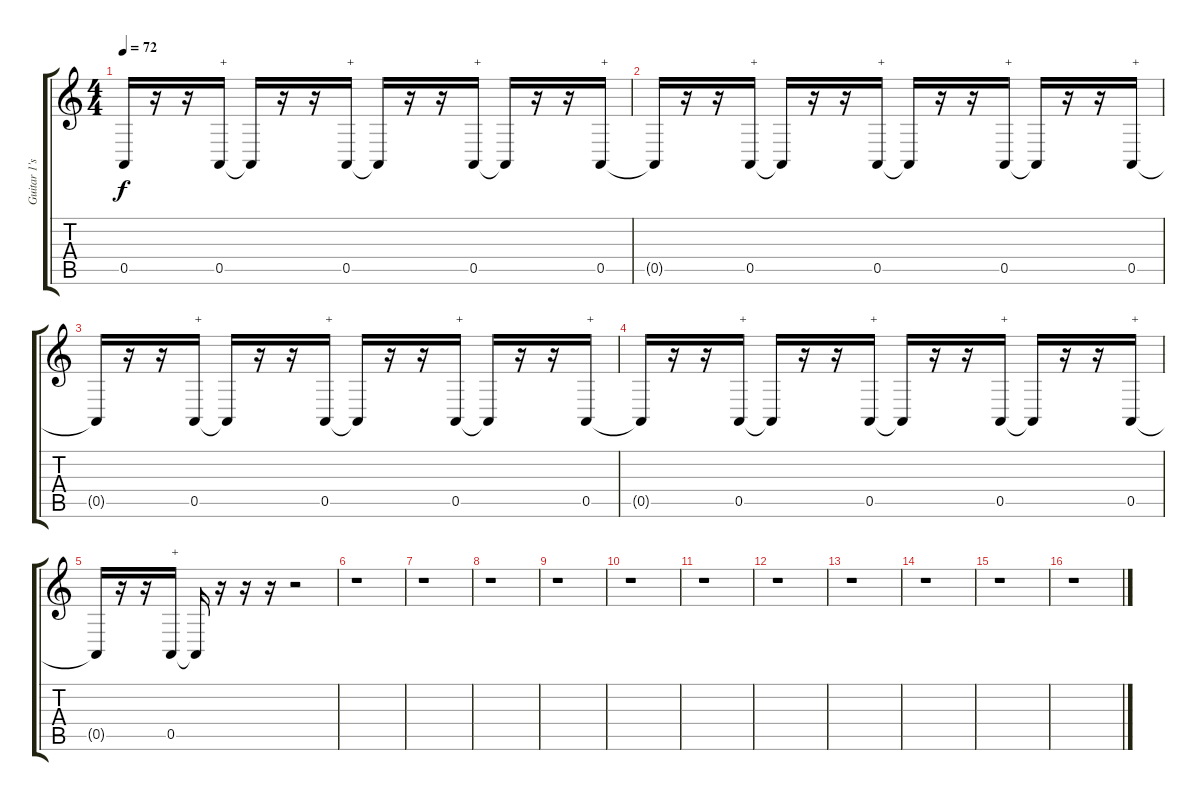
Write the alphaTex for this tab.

\track ("Guitar 1's wah treble" "Guitar 1's") {instrument lead4chiff}
\staff {score tabs}
\tuning (E4 B3 G3 D3 A2 E2) {hide}
\ts (4 4)
\tempo 72
\clef g2
\ks c
0.5{t}.16{dy f} r.16 r.16 0.5.16{txt "+"} 0.5{t}.16 r.16 r.16 0.5.16{txt "+"} 0.5{t}.16 r.16 r.16 0.5.16{txt "+"} 0.5{t}.16 r.16 r.16 0.5.16{txt "+"} |
0.5{t}.16 r.16 r.16 0.5.16{txt "+"} 0.5{t}.16 r.16 r.16 0.5.16{txt "+"} 0.5{t}.16 r.16 r.16 0.5.16{txt "+"} 0.5{t}.16 r.16 r.16 0.5.16{txt "+"} |
0.5{t}.16 r.16 r.16 0.5.16{txt "+"} 0.5{t}.16 r.16 r.16 0.5.16{txt "+"} 0.5{t}.16 r.16 r.16 0.5.16{txt "+"} 0.5{t}.16 r.16 r.16 0.5.16{txt "+"} |
0.5{t}.16 r.16 r.16 0.5.16{txt "+"} 0.5{t}.16 r.16 r.16 0.5.16{txt "+"} 0.5{t}.16 r.16 r.16 0.5.16{txt "+"} 0.5{t}.16 r.16 r.16 0.5.16{txt "+"} |
0.5{t}.16 r.16 r.16 0.5.16{txt "+"} 0.5{t}.16 r.16 r.16 r.16 r.2 |
r.1 |
r.1 |
r.1 |
r.1 |
r.1 |
r.1 |
r.1 |
r.1 |
r.1 |
r.1 |
r.1
